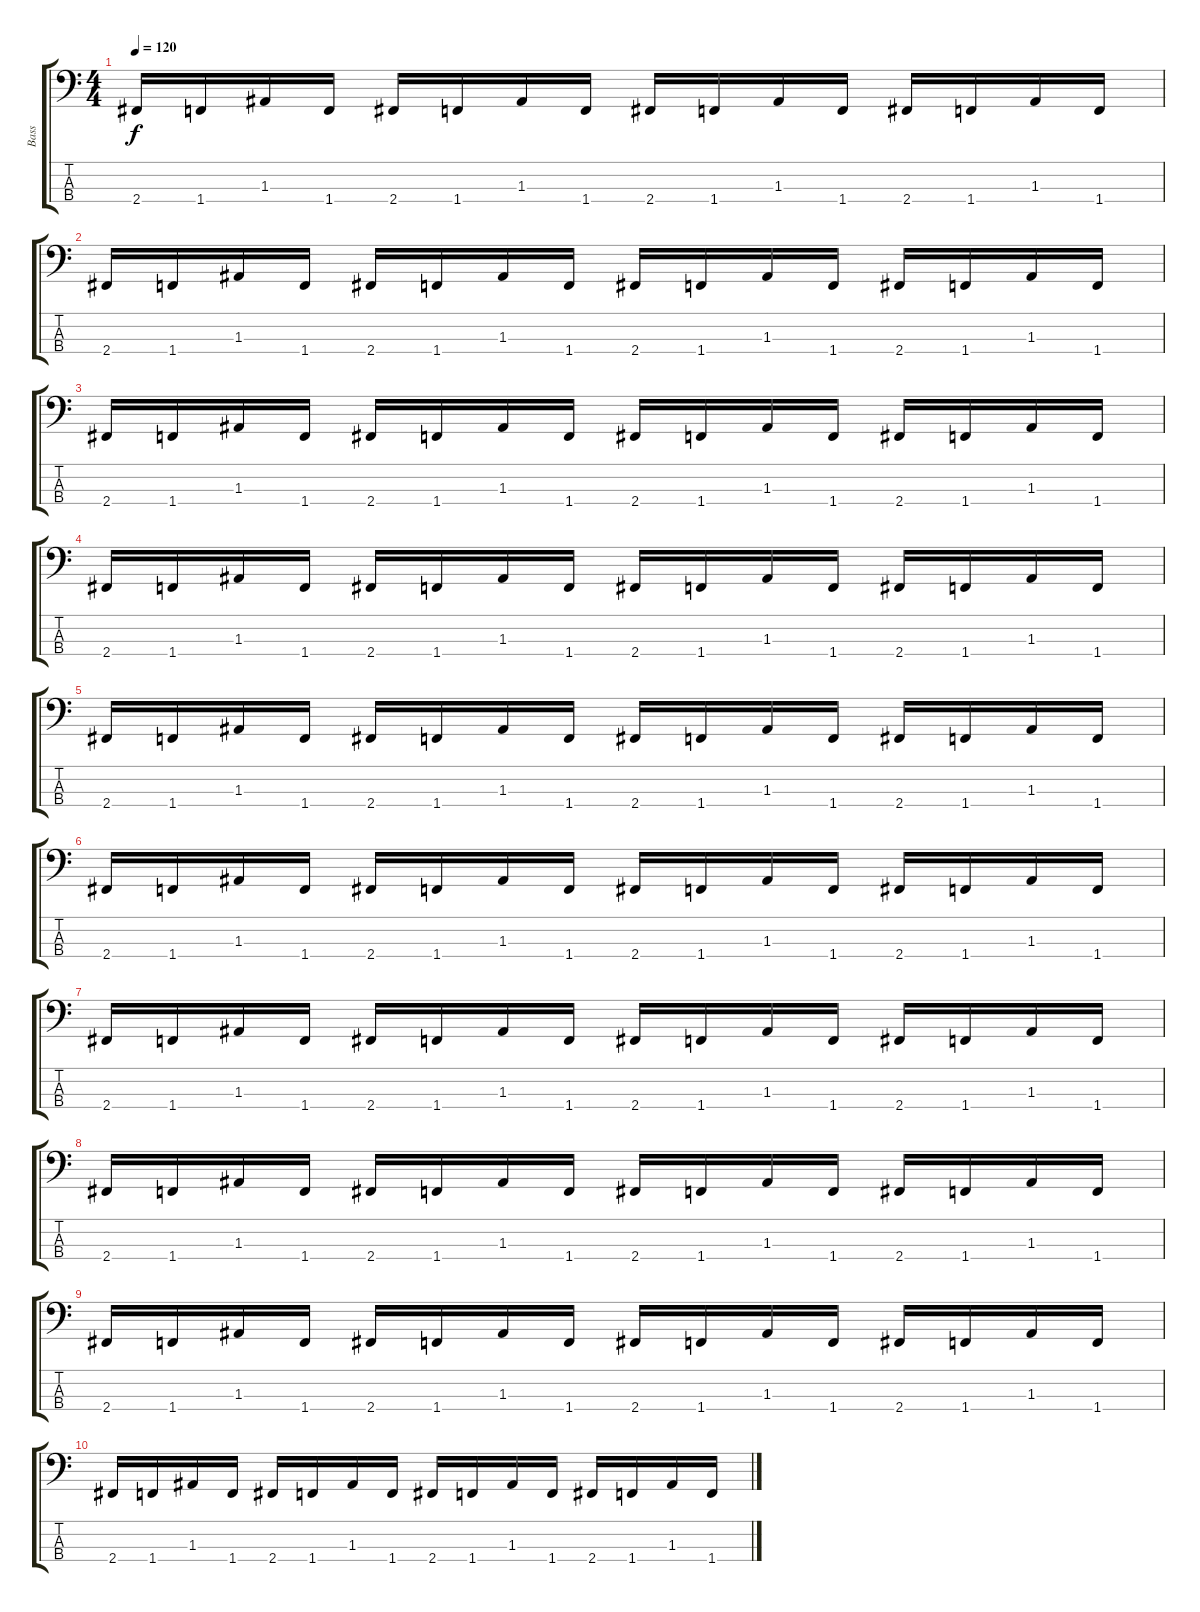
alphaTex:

\track ("Bass" "Bass") {instrument electricbassfinger}
\staff {score tabs}
\tuning (G2 D2 A1 E1) {hide}
\ts (4 4)
\tempo 120
\clef f4
\ks c
2.4.16{dy f} 1.4.16 1.3.16 1.4.16 2.4.16 1.4.16 1.3.16 1.4.16 2.4.16 1.4.16 1.3.16 1.4.16 2.4.16 1.4.16 1.3.16 1.4.16 |
2.4.16 1.4.16 1.3.16 1.4.16 2.4.16 1.4.16 1.3.16 1.4.16 2.4.16 1.4.16 1.3.16 1.4.16 2.4.16 1.4.16 1.3.16 1.4.16 |
2.4.16 1.4.16 1.3.16 1.4.16 2.4.16 1.4.16 1.3.16 1.4.16 2.4.16 1.4.16 1.3.16 1.4.16 2.4.16 1.4.16 1.3.16 1.4.16 |
2.4.16 1.4.16 1.3.16 1.4.16 2.4.16 1.4.16 1.3.16 1.4.16 2.4.16 1.4.16 1.3.16 1.4.16 2.4.16 1.4.16 1.3.16 1.4.16 |
2.4.16 1.4.16 1.3.16 1.4.16 2.4.16 1.4.16 1.3.16 1.4.16 2.4.16 1.4.16 1.3.16 1.4.16 2.4.16 1.4.16 1.3.16 1.4.16 |
2.4.16 1.4.16 1.3.16 1.4.16 2.4.16 1.4.16 1.3.16 1.4.16 2.4.16 1.4.16 1.3.16 1.4.16 2.4.16 1.4.16 1.3.16 1.4.16 |
2.4.16 1.4.16 1.3.16 1.4.16 2.4.16 1.4.16 1.3.16 1.4.16 2.4.16 1.4.16 1.3.16 1.4.16 2.4.16 1.4.16 1.3.16 1.4.16 |
2.4.16 1.4.16 1.3.16 1.4.16 2.4.16 1.4.16 1.3.16 1.4.16 2.4.16 1.4.16 1.3.16 1.4.16 2.4.16 1.4.16 1.3.16 1.4.16 |
2.4.16 1.4.16 1.3.16 1.4.16 2.4.16 1.4.16 1.3.16 1.4.16 2.4.16 1.4.16 1.3.16 1.4.16 2.4.16 1.4.16 1.3.16 1.4.16 |
2.4.16 1.4.16 1.3.16 1.4.16 2.4.16 1.4.16 1.3.16 1.4.16 2.4.16 1.4.16 1.3.16 1.4.16 2.4.16 1.4.16 1.3.16 1.4.16
